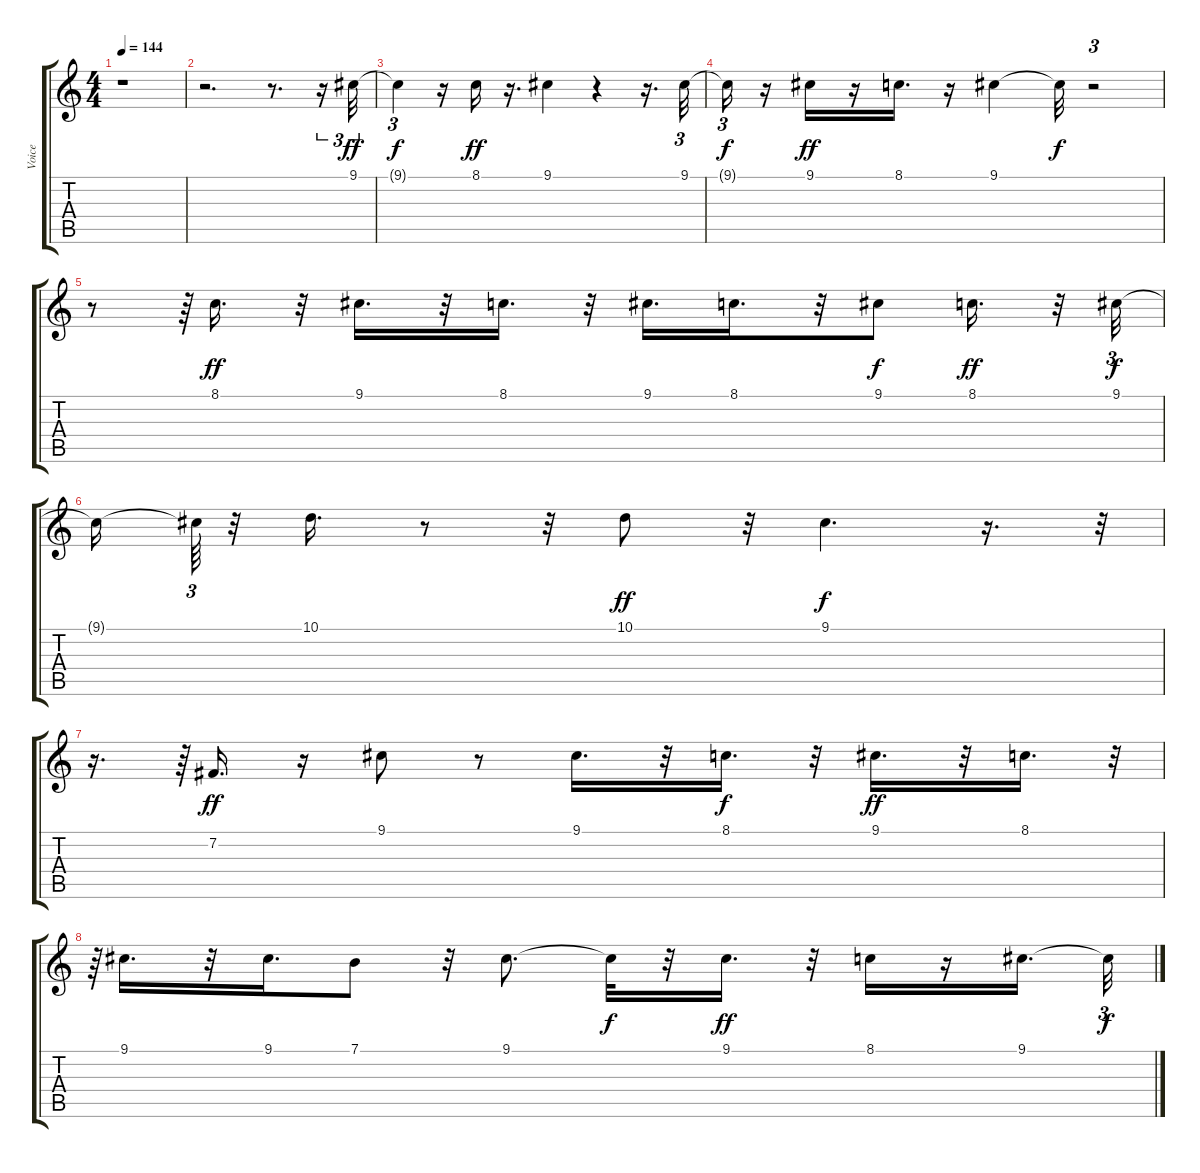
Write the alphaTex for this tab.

\track ("Voice" "Voice") {instrument flute}
\staff {score tabs}
\tuning (E4 B3 G3 D3 A2 E2) {hide}
\ts (4 4)
\tempo 144
\clef g2
\ks c
r.1{dy ff} |
r.2{d} r.8{d} r.16{tu (3 2)} 9.1.32{tu (3 2)} |
9.1{t}.4{tu (3 2) dy f} r.16 8.1.16{dy ff} r.16{d} 9.1.4 r.4 r.16{d} 9.1.32{tu (3 2)} |
9.1{t}.16{tu (3 2) dy f} r.16 9.1.16{dy ff} r.16 8.1.16{d} r.16 9.1.4 9.1{t}.32{dy f} r.2{tu (3 2)} |
r.8 r.64{tu (3 2)} 8.1.16{d dy ff} r.32 9.1.16{d} r.32 8.1.16{d} r.32 9.1.16{d} 8.1.16{d} r.32 9.1.8{dy f} 8.1.16{d dy ff} r.32 9.1.32{tu (3 2) dy f} |
9.1{t}.16 9.1{t}.64{tu (3 2)} r.32 10.1.16{d} r.8 r.32 10.1.8{dy ff} r.32 9.1.4{d dy f} r.16{d} r.32{tu (3 2)} |
r.16{d} r.64{tu (3 2)} 7.2.16{d dy ff} r.16 9.1.8 r.8 9.1.16{d} r.32 8.1.16{d dy f} r.32 9.1.16{d dy ff} r.32 8.1.16{d} r.32{tu (3 2)} |
r.64{tu (3 2)} 9.1.16{d} r.32 9.1.16{d} 7.1.8 r.32 9.1.8{d} 9.1{t}.32{dy f} r.32 9.1.16{d dy ff} r.32 8.1.16 r.16 9.1.16{d} 9.1{t}.32{tu (3 2) dy f}
